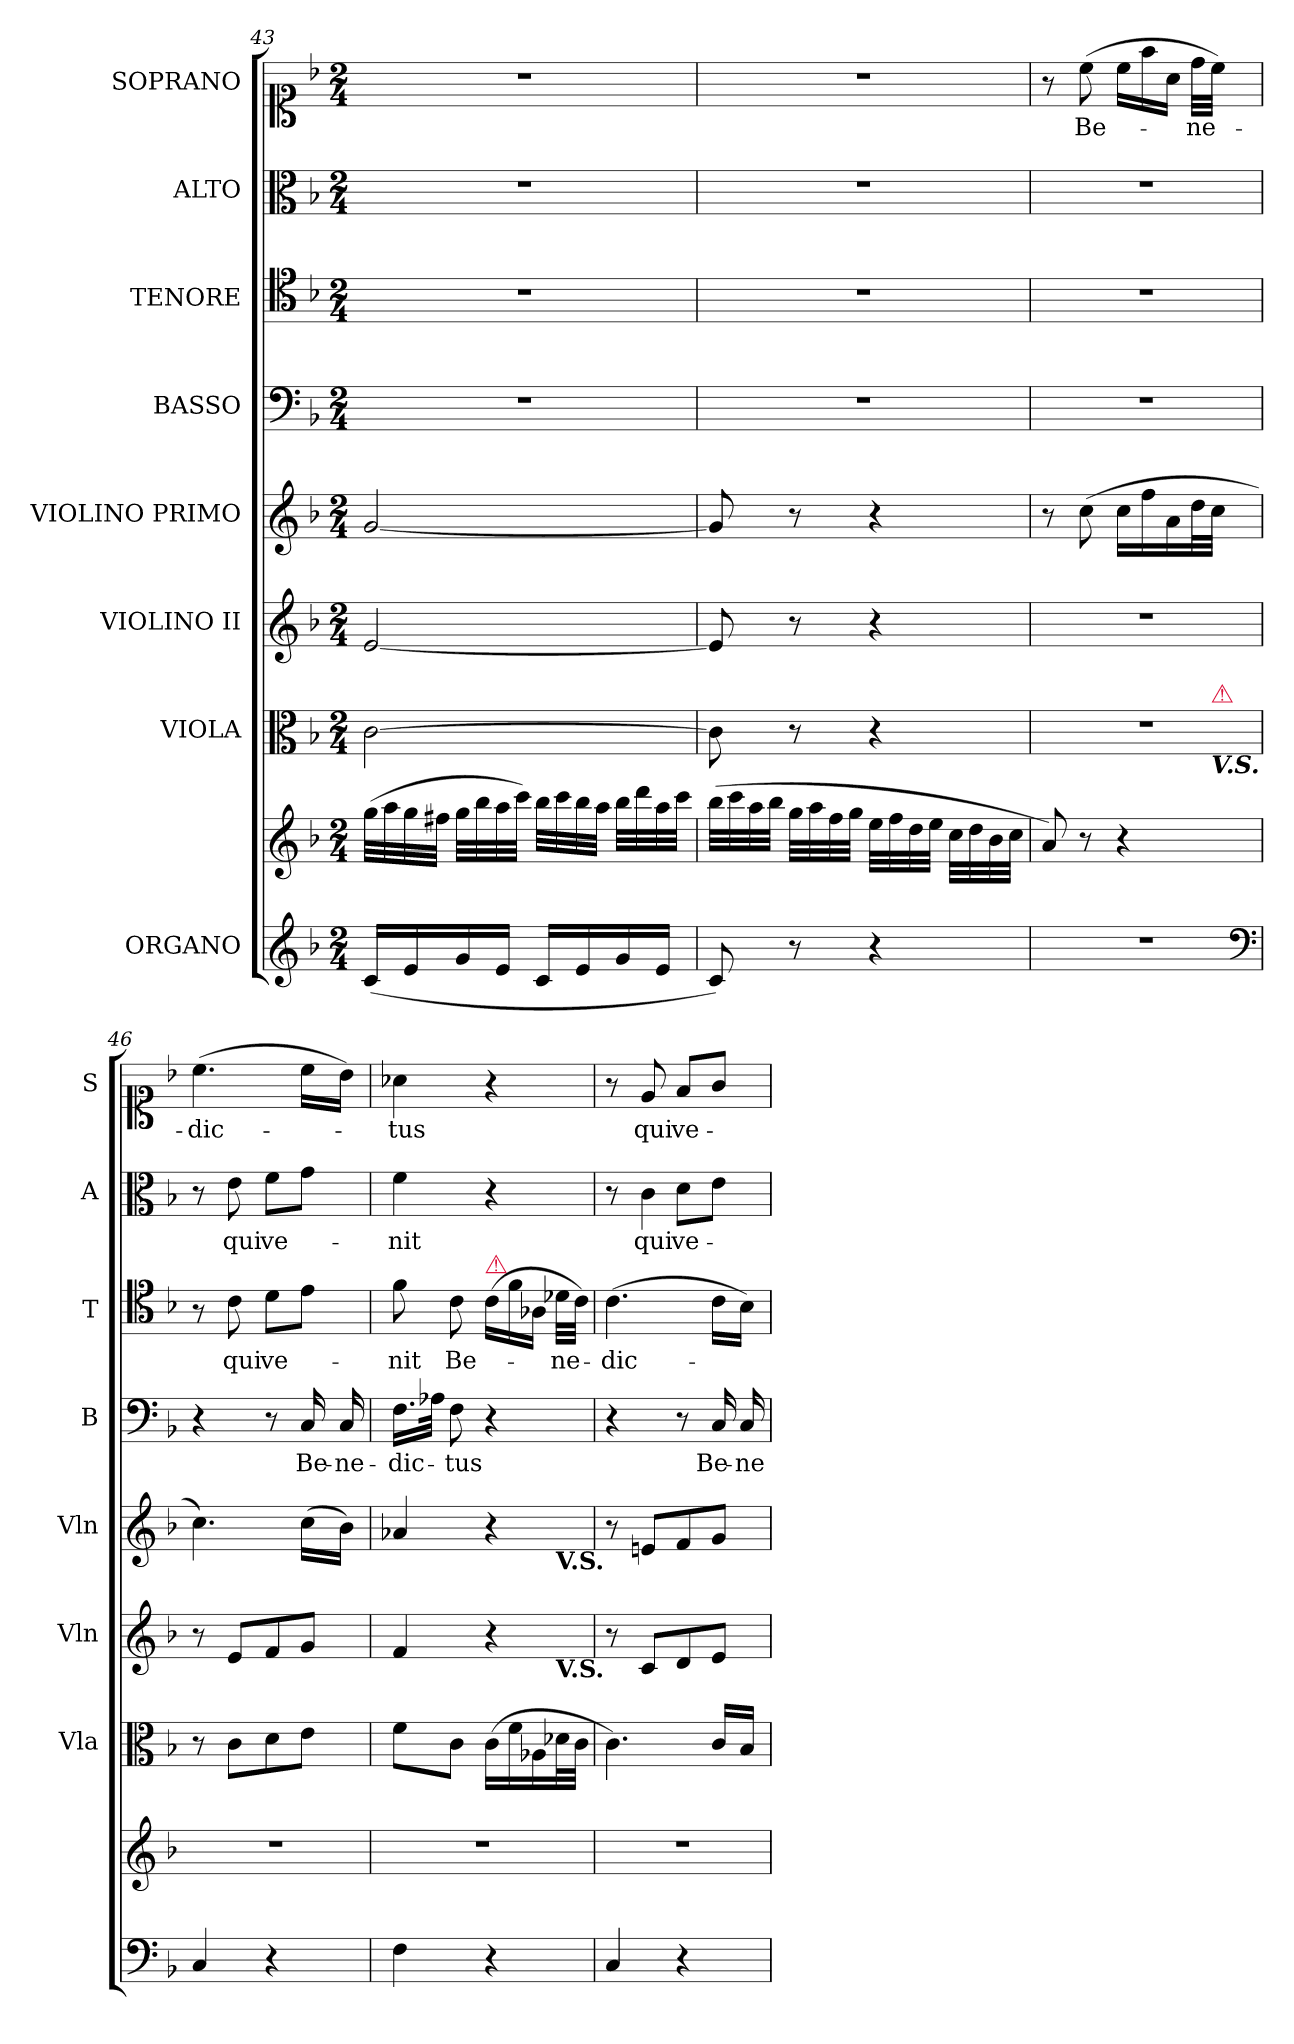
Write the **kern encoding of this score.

**kern	**kern	**kern	**kern	**kern	**kern	**text	**kern	**text	**kern	**text	**kern	**text
*part8	*part8	*part7	*part6	*part5	*part4	*part4	*part3	*part3	*part2	*part2	*part1	*part1
*staff9	*staff8	*staff7	*staff6	*staff5	*staff4	*staff4	*staff3	*staff3	*staff2	*staff2	*staff1	*staff1
*I"ORGANO	*	*I"VIOLA	*I"VIOLINO II	*I"VIOLINO PRIMO	*I"BASSO	*	*I"TENORE	*	*I"ALTO	*	*I"SOPRANO	*
*	*	*I'Vla	*I'Vln	*I'Vln	*I'B	*	*I'T	*	*I'A	*	*I'S	*
*clefG2	*clefG2	*clefC3	*clefG2	*clefG2	*clefF4	*	*clefC4	*	*clefC3	*	*clefC1	*
*k[b-]	*k[b-]	*k[b-]	*k[b-]	*k[b-]	*k[b-]	*	*k[b-]	*	*k[b-]	*	*k[b-]	*
*F:	*F:	*	*F:	*F:	*F:	*	*	*	*F:	*	*F:	*
*M2/4	*M2/4	*M2/4	*M2/4	*M2/4	*M2/4	*	*M2/4	*	*M2/4	*	*M2/4	*
=43	=43	=43	=43	=43	=43	=43	=43	=43	=43	=43	=43	=43
(<16c/LL	(>32gg\LLL	[2c\	[2e/	[2g/	2r	.	2r	.	2r	.	2r	.
.	32aa\	.	.	.	.	.	.	.	.	.	.	.
16e/	32gg\	.	.	.	.	.	.	.	.	.	.	.
.	32ff#X\JJJ	.	.	.	.	.	.	.	.	.	.	.
16g/	32gg\LLL	.	.	.	.	.	.	.	.	.	.	.
.	32bb-\	.	.	.	.	.	.	.	.	.	.	.
16e/JJ	32aa\	.	.	.	.	.	.	.	.	.	.	.
.	32ccc\JJJ)	.	.	.	.	.	.	.	.	.	.	.
16c/LL	32bb-\LLL	.	.	.	.	.	.	.	.	.	.	.
.	32ccc\	.	.	.	.	.	.	.	.	.	.	.
16e/	32bb-\	.	.	.	.	.	.	.	.	.	.	.
.	32aa\JJJ	.	.	.	.	.	.	.	.	.	.	.
16g/	32bb-\LLL	.	.	.	.	.	.	.	.	.	.	.
.	32ddd\	.	.	.	.	.	.	.	.	.	.	.
16e/JJ	32aa\	.	.	.	.	.	.	.	.	.	.	.
.	32ccc\JJJ	.	.	.	.	.	.	.	.	.	.	.
=44	=44	=44	=44	=44	=44	=44	=44	=44	=44	=44	=44	=44
8c/)	(>32bb-\LLL	8c\]	8e/]	8g/]	2r	.	2r	.	2r	.	2r	.
.	32ccc\	.	.	.	.	.	.	.	.	.	.	.
.	32aa\	.	.	.	.	.	.	.	.	.	.	.
.	32bb-\JJJ	.	.	.	.	.	.	.	.	.	.	.
8r	32gg\LLL	8r	8r	8r	.	.	.	.	.	.	.	.
.	32aa\	.	.	.	.	.	.	.	.	.	.	.
.	32ff\	.	.	.	.	.	.	.	.	.	.	.
.	32gg\JJJ	.	.	.	.	.	.	.	.	.	.	.
4r	32ee\LLL	4r	4r	4r	.	.	.	.	.	.	.	.
.	32ff\	.	.	.	.	.	.	.	.	.	.	.
.	32dd\	.	.	.	.	.	.	.	.	.	.	.
.	32ee\JJJ	.	.	.	.	.	.	.	.	.	.	.
.	32cc\LLL	.	.	.	.	.	.	.	.	.	.	.
.	32dd\	.	.	.	.	.	.	.	.	.	.	.
.	32b-\	.	.	.	.	.	.	.	.	.	.	.
.	32cc\JJJ	.	.	.	.	.	.	.	.	.	.	.
=45	=45	=45	=45	=45	=45	=45	=45	=45	=45	=45	=45	=45
*	*	*^	*	*	*	*	*	*	*	*	*	*
2r	8a/)	2r	4...ryy	2r	8r	2r	.	2r	.	2r	.	8r	.
.	8r	.	.	.	(>8cc\	.	.	.	.	.	.	(>8cc\	Be-
.	4r	.	.	.	16cc\LL	.	.	.	.	.	.	16cc\LL	.
.	.	.	.	.	16ff\	.	.	.	.	.	.	16ff\	.
.	.	.	.	.	16a/	.	.	.	.	.	.	16a\JJ	.
.	.	.	.	.	32dd\L	.	.	.	.	.	.	32dd\LLL	-ne-
!	!	!	!LO:TX:a:color=crimson:t=⚠	!	!	!	!	!	!	!	!	!	!
!	!	!	!LO:TX:b:Bi:t=V.S.	!	!	!	!	!	!	!	!	!	!
.	.	.	32ryy	.	32cc\JJJ	.	.	.	.	.	.	32cc\JJJ)	.
*clefF4	*	*	*	*	*	*	*	*	*	*	*	*	*
*	*	*v	*v	*	*	*	*	*	*	*	*	*	*
=46	=46	=46	=46	=46	=46	=46	=46	=46	=46	=46	=46	=46
4C/	2r	8r	8r	4.cc\)	4r	.	8r	.	8r	.	(>4.cc\	-dic-
.	.	8c\L	8e/L	.	.	.	8c\	qui	8e\	qui	.	.
4r	.	8d\	8f/	.	8r	.	8d\L	ve-	8f\L	ve-	.	.
.	.	8e\J	8g/J	(>16cc\LL	16C/	Be-	8e\J	.	8g\J	.	16cc\LL	.
.	.	.	.	16b-\JJ)	16C/	-ne-	.	.	.	.	16b-\JJ)	.
=47	=47	=47	=47	=47	=47	=47	=47	=47	=47	=47	=47	=47
*	*	*	*^	*^	*	*	*	*	*	*	*	*
4F\	2r	8f\L	4f/	4..ryy	4a-X/	4..ryy	16.F\LL	-dic-	8f\	-nit	4f\	-nit	4a-X\	-tus
.	.	.	.	.	.	.	32A-X\JJk	.	.	.	.	.	.	.
.	.	8c\J	.	.	.	.	8F\	-tus	8c\	Be-	.	.	.	.
!	!	!	!	!	!	!	!	!	!LO:TX:a:color=crimson:t=⚠	!	!	!	!	!
4r	.	(>16c\LL	4r	.	4r	.	4r	.	(>16c\LL	.	4r	.	4r	.
.	.	16f\	.	.	.	.	.	.	16f\	.	.	.	.	.
.	.	16A-X/	.	.	.	.	.	.	16A-X\JJ	.	.	.	.	.
!	!	!	!	!	!	!LO:TX:b:B:t=V.S.	!	!	!	!	!	!	!	!
!	!	!	!	!LO:TX:b:B:t=V.S.	!	!	!	!	!	!	!	!	!	!
.	.	32d-X\L	.	16ryy	.	16ryy	.	.	32d-X\LLL	-ne-	.	.	.	.
.	.	32c\JJJ	.	.	.	.	.	.	32c\JJJ)	.	.	.	.	.
*	*	*	*v	*v	*	*	*	*	*	*	*	*	*	*
*	*	*	*	*v	*v	*	*	*	*	*	*	*	*
=48	=48	=48	=48	=48	=48	=48	=48	=48	=48	=48	=48	=48
4C/	2r	4.c\)	8r	8r	4r	.	(>4.c\	-dic-	8r	.	8r	.
!	!	!	!	!	!	!	!	!	!LO:N:vis=4	!	!	!
.	.	.	8c/L	8en/L	.	.	.	.	8c\	qui	8e/	qui
4r	.	.	8d/	8f/	8r	.	.	.	8d\L	ve-	8f/L	ve-
.	.	16c\LL	8e/J	8g/J	16C/	Be-	16c\LL	.	8e\J	.	8g\J	.
.	.	16B-/JJ	.	.	16C/	-ne-	16B-\JJ)	.	.	.	.	.
=	=	=	=	=	=	=	=	=	=	=	=	=
*-	*-	*-	*-	*-	*-	*-	*-	*-	*-	*-	*-	*-
